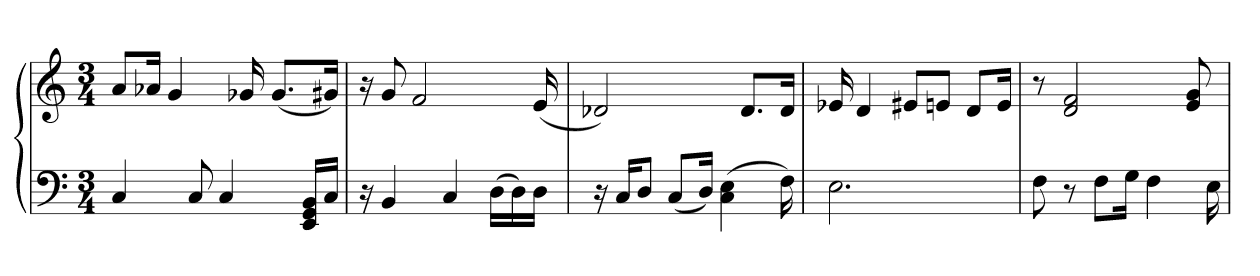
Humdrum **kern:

**kern	**kern
*part1	*part1
*staff2	*staff1
*clefF4	*clefG2
*k[]	*k[]
*M3/4	*M3/4
=1	=1
4C	8a/L
.	16a-X/Jk
.	4g
8C	.
4C	.
.	16g-X
.	(8.g-/L
16EE/ 16GG/ 16BB/LL	.
16C/JJ	16g#X/Jk)
=2	=2
16r	16r
4BB	8g
.	2f
4C	.
(16D\LL	.
16D\)	.
16D\JJ	(16e
=3	=3
16r	2d-X)
16C/KL	.
8D/J	.
(8C/L	.
16D/Jk)	.
(4C 4E	.
.	8.d-/L
16F)	16d-/Jk
=4	=4
2.E	16e-X
.	4d
.	8e#X/L
.	8en/J
.	8d/L
.	16e/Jk
=5	=5
8F	8r
8r	2d 2f
8F\L	.
16G\Jk	.
4F	.
.	8e 8g
16E	.
=	=
*-	*-
